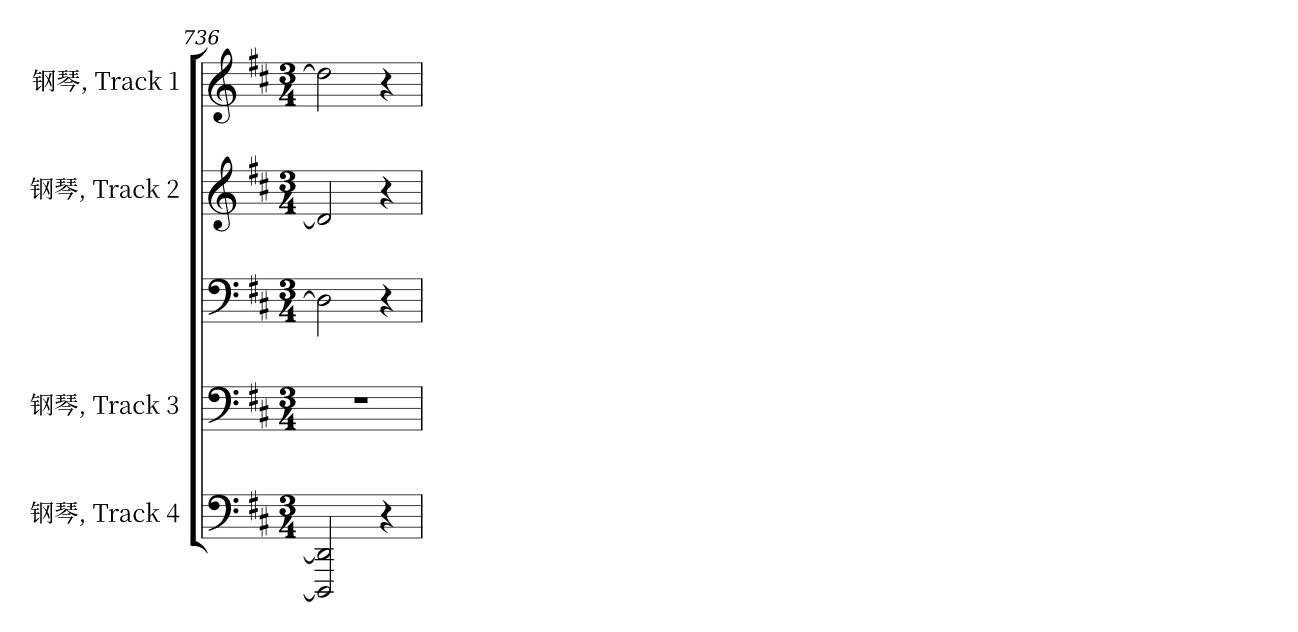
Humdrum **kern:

**kern	**kern	**kern	**kern	**kern
*part4	*part3	*part3	*part2	*part1
*staff5	*staff4	*staff3	*staff2	*staff1
*I"钢琴, Track 4	*I"钢琴, Track 3	*	*I"钢琴, Track 2	*I"钢琴, Track 1
*clefF4	*clefF4	*clefF4	*clefG2	*clefG2
*k[f#c#]	*k[f#c#]	*k[f#c#]	*k[f#c#]	*k[f#c#]
*M3/4	*M3/4	*M3/4	*M3/4	*M3/4
=736	=736	=736	=736	=736
2DDD/] 2DD/]	2.r	2D\]	2d/]	2dd\]
4r	.	4r	4r	4r
=	=	=	=	=
*-	*-	*-	*-	*-
